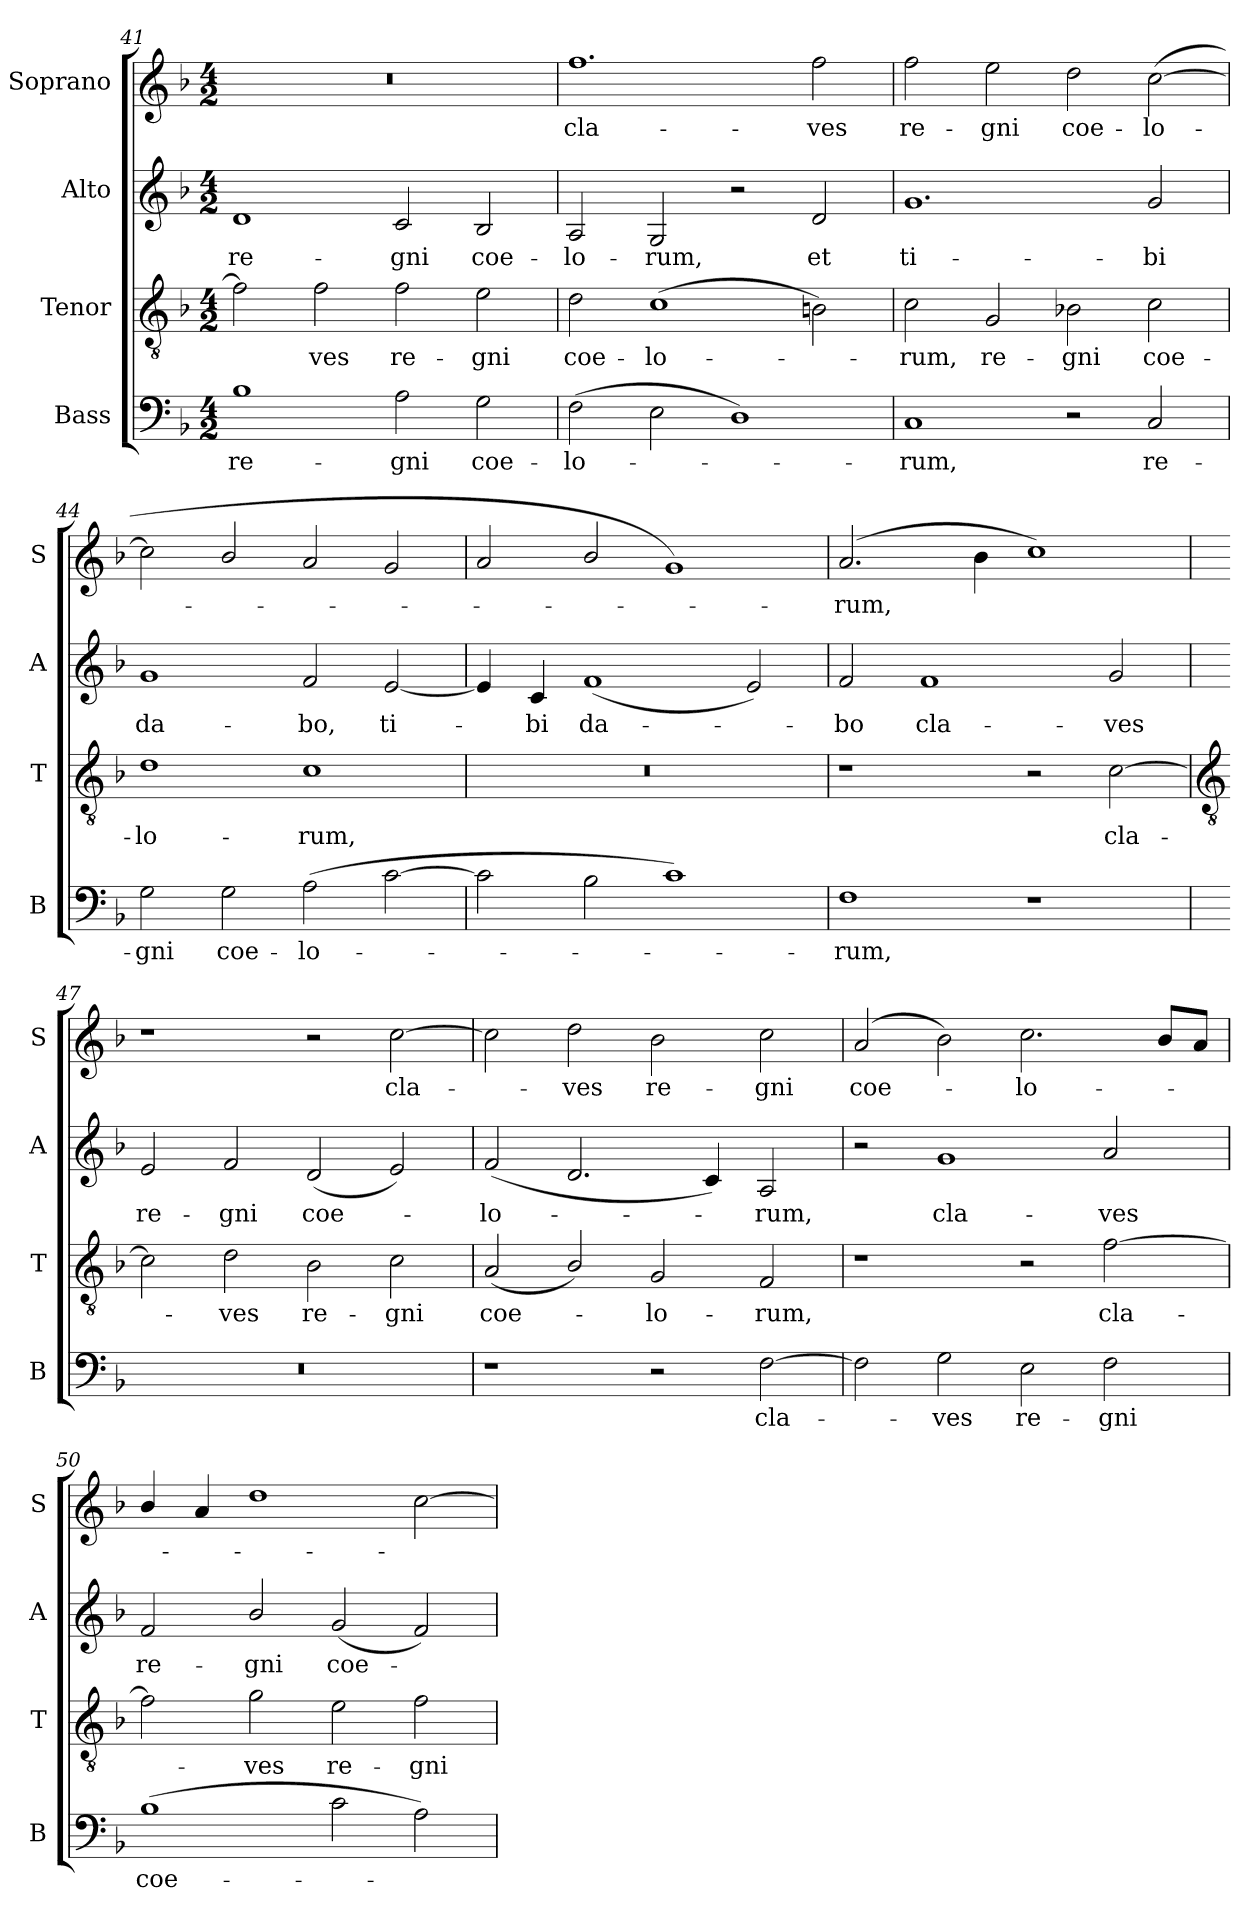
**kern	**text	**kern	**text	**kern	**text	**kern	**text
*part4	*part4	*part3	*part3	*part2	*part2	*part1	*part1
*staff4	*staff4	*staff3	*staff3	*staff2	*staff2	*staff1	*staff1
*I"Bass	*	*I"Tenor	*	*I"Alto	*	*I"Soprano	*
*I'B	*	*I'T	*	*I'A	*	*I'S	*
!!LO:LB:g=z
*clefF4	*	*clefGv2	*	*clefG2	*	*clefG2	*
*k[b-]	*	*k[b-]	*	*k[b-]	*	*k[b-]	*
*F:	*	*F:	*	*F:	*	*F:	*
*M4/2	*	*M4/2	*	*M4/2	*	*M4/2	*
=41	=41	=41	=41	=41	=41	=41	=41
!	!LO:LY:b	!	!	!	!LO:LY:b	!	!
1B-	re-	2f]	.	1d	re-	0r	.
!	!	!	!LO:LY:b	!	!	!	!
.	.	2f	ves	.	.	.	.
!	!LO:LY:b	!	!LO:LY:b	!	!LO:LY:b	!	!
2A	-gni	2f	re-	2c	-gni	.	.
!	!LO:LY:b	!	!LO:LY:b	!	!LO:LY:b	!	!
2G	coe-	2e	-gni	2B-	coe-	.	.
=42	=42	=42	=42	=42	=42	=42	=42
!	!LO:LY:b	!	!LO:LY:b	!	!LO:LY:b	!	!LO:LY:b
(>2F	-lo-	2d	coe-	2A	-lo-	1.ff	cla-
!	!	!	!LO:LY:b	!	!LO:LY:b	!	!
2E	.	(>1c	-lo-	2G	-rum,	.	.
1D)	.	.	.	2r	.	.	.
!	!	!	!	!	!LO:LY:b	!	!LO:LY:b
.	.	2Bn)	.	2d	et	2ff	-ves
=43	=43	=43	=43	=43	=43	=43	=43
!	!LO:LY:b	!	!LO:LY:b	!	!LO:LY:b	!	!LO:LY:b
1C	rum,	2c	rum,	1.g	ti-	2ff	re-
!	!	!	!LO:LY:b	!	!	!	!LO:LY:b
.	.	2G	re-	.	.	2ee	-gni
!	!	!	!LO:LY:b	!	!	!	!LO:LY:b
2r	.	2B-X	-gni	.	.	2dd	coe-
!	!LO:LY:b	!	!LO:LY:b	!	!LO:LY:b	!	!LO:LY:b
2C	re-	2c	coe-	2g	-bi	(<[2cc	-lo-
=44	=44	=44	=44	=44	=44	=44	=44
!	!LO:LY:b	!	!LO:LY:b	!	!LO:LY:b	!	!
2G	-gni	1d	-lo-	1g	da-	2cc]	.
!	!LO:LY:b	!	!	!	!	!	!
2G	coe-	.	.	.	.	2b-/	.
!	!LO:LY:b	!	!LO:LY:b	!	!LO:LY:b	!	!
(>2A	-lo-	1c	-rum,	2f	-bo,	2a	.
!	!	!	!	!	!LO:LY:b	!	!
[2c	.	.	.	[2e	ti-	2g	.
=45	=45	=45	=45	=45	=45	=45	=45
2c]	.	0r	.	4e]	.	2a	.
!	!	!	!	!	!LO:LY:b	!	!
.	.	.	.	4c	bi	.	.
!	!	!	!	!	!LO:LY:b	!	!
2B-	.	.	.	(<1f	da-	2b-/	.
1c)	.	.	.	.	.	1g)	.
.	.	.	.	2e)	.	.	.
=46	=46	=46	=46	=46	=46	=46	=46
!	!LO:LY:b	!	!	!	!LO:LY:b	!	!LO:LY:b
1F	rum,	1r	.	2f	bo	(>2.a	rum,
!	!	!	!	!	!LO:LY:b	!	!
.	.	.	.	1f	cla-	.	.
.	.	.	.	.	.	4b-	.
1r	.	2r	.	.	.	1cc)	.
!	!	!	!LO:LY:b	!	!LO:LY:b	!	!
.	.	[2c	cla-	2g	-ves	.	.
!!LO:LB:g=z
=47	=47	=47	=47	=47	=47	=47	=47
*	*	*clefGv2	*	*	*	*	*
!	!	!	!	!	!LO:LY:b	!	!
0r	.	2c]	.	2e	re-	1r	.
!	!	!	!LO:LY:b	!	!LO:LY:b	!	!
.	.	2d	ves	2f	-gni	.	.
!	!	!	!LO:LY:b	!	!LO:LY:b	!	!
.	.	2B-	re-	(<2d	coe-	2r	.
!	!	!	!LO:LY:b	!	!	!	!LO:LY:b
.	.	2c	-gni	2e)	.	[2cc	cla-
=48	=48	=48	=48	=48	=48	=48	=48
!	!	!	!LO:LY:b	!	!LO:LY:b	!	!
1r	.	(<2A	coe-	(<2f	lo-	2cc]	.
!	!	!	!	!	!	!	!LO:LY:b
.	.	2B-/)	.	2.d	.	2dd	ves
!	!	!	!LO:LY:b	!	!	!	!LO:LY:b
2r	.	2G	lo-	.	.	2b-	re-
.	.	.	.	4c)	.	.	.
!	!LO:LY:b	!	!LO:LY:b	!	!LO:LY:b	!	!LO:LY:b
[2F	cla-	2F	-rum,	2A	rum,	2cc	-gni
=49	=49	=49	=49	=49	=49	=49	=49
!	!	!	!	!	!	!	!LO:LY:b
2F]	.	1r	.	2r	.	(<2a	coe-
!	!LO:LY:b	!	!	!	!LO:LY:b	!	!
2G	ves	.	.	1g	cla-	2b-)	.
!	!LO:LY:b	!	!	!	!	!	!LO:LY:b
2E	re-	2r	.	.	.	2.cc	lo-
!	!LO:LY:b	!	!LO:LY:b	!	!LO:LY:b	!	!
2F	-gni	[2f	cla-	2a	-ves	.	.
.	.	.	.	.	.	8b-L	.
.	.	.	.	.	.	8aJ	.
=50	=50	=50	=50	=50	=50	=50	=50
!	!LO:LY:b	!	!	!	!LO:LY:b	!	!
(>1B-	coe-	2f]	.	2f	re-	4b-/	.
.	.	.	.	.	.	4a	.
!	!	!	!LO:LY:b	!	!LO:LY:b	!	!
.	.	2g	ves	2b-/	-gni	1dd	.
!	!	!	!LO:LY:b	!	!LO:LY:b	!	!
2c	.	2e	re-	(<2g	coe-	.	.
!	!	!	!LO:LY:b	!	!	!	!
2A)	.	2f	-gni	2f)	.	[2cc	.
=	=	=	=	=	=	=	=
*-	*-	*-	*-	*-	*-	*-	*-
